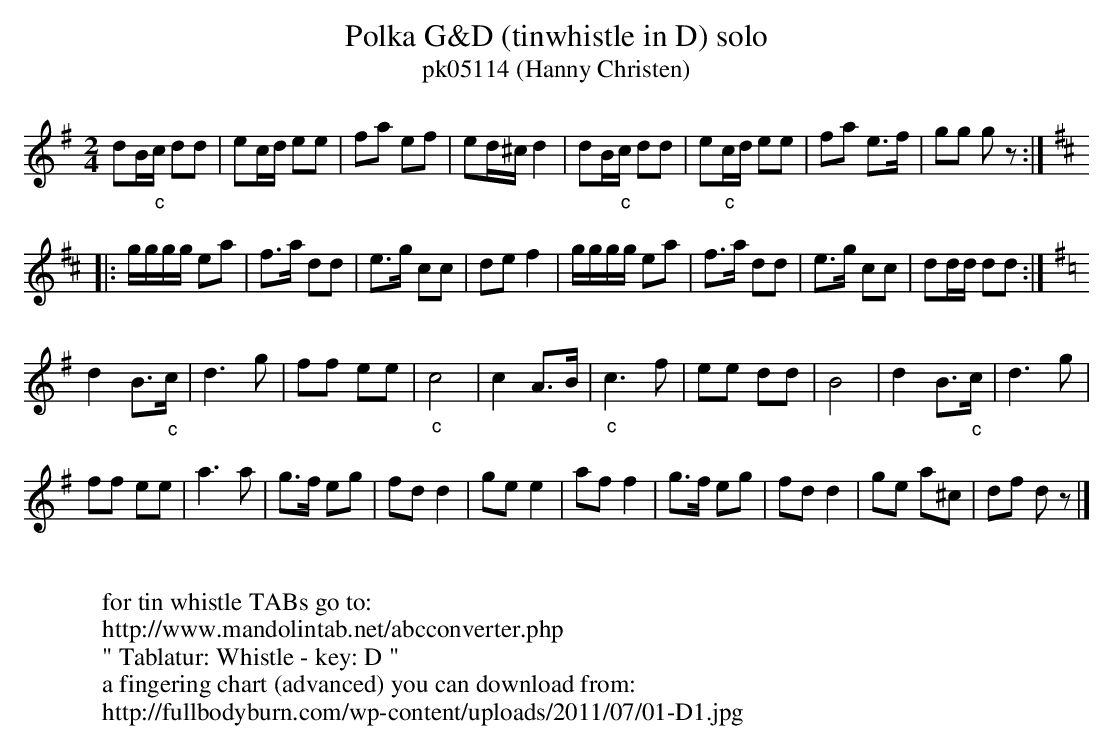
X:1
T:Polka G&D (tinwhistle in D) solo
T:pk05114 (Hanny Christen)
M:2/4
L:1/16
K:G transpose=12
d2B"_c"c d2d2 | e2cd e2e2 | f2a2 e2f2 | e2d^c d4 | d2B"_c"c d2d2 | e2"_c"cd e2e2 | f2a2 e3f | g2g2 g2z2 :| [K:D]
|: gggg e2a2 | f3a d2d2 | e3g c2c2 | d2e2f4 | gggg e2a2 | f3a d2d2 | e3g c2c2 | d2dd d2d2 :| [K:G]
d4B3"_c"c | d6g2 | f2f2 e2e2 | "_c"c8 | c4 A3B | "_c"c6f2 | e2e2 d2d2 | B8 | d4B3"_c"c | d6g2 |
f2f2 e2e2 | a6a2 | g3f e2g2 | f2d2d4 | g2e2e4 | a2f2f4 | g3f e2g2 | f2d2d4 | g2e2 a2^c2 | d2f2 d2z2 |]
W:
W:for tin whistle TABs go to:
W:http://www.mandolintab.net/abcconverter.php
W:" Tablatur: Whistle - key: D "
W:a fingering chart (advanced) you can download from:
W:http://fullbodyburn.com/wp-content/uploads/2011/07/01-D1.jpg
